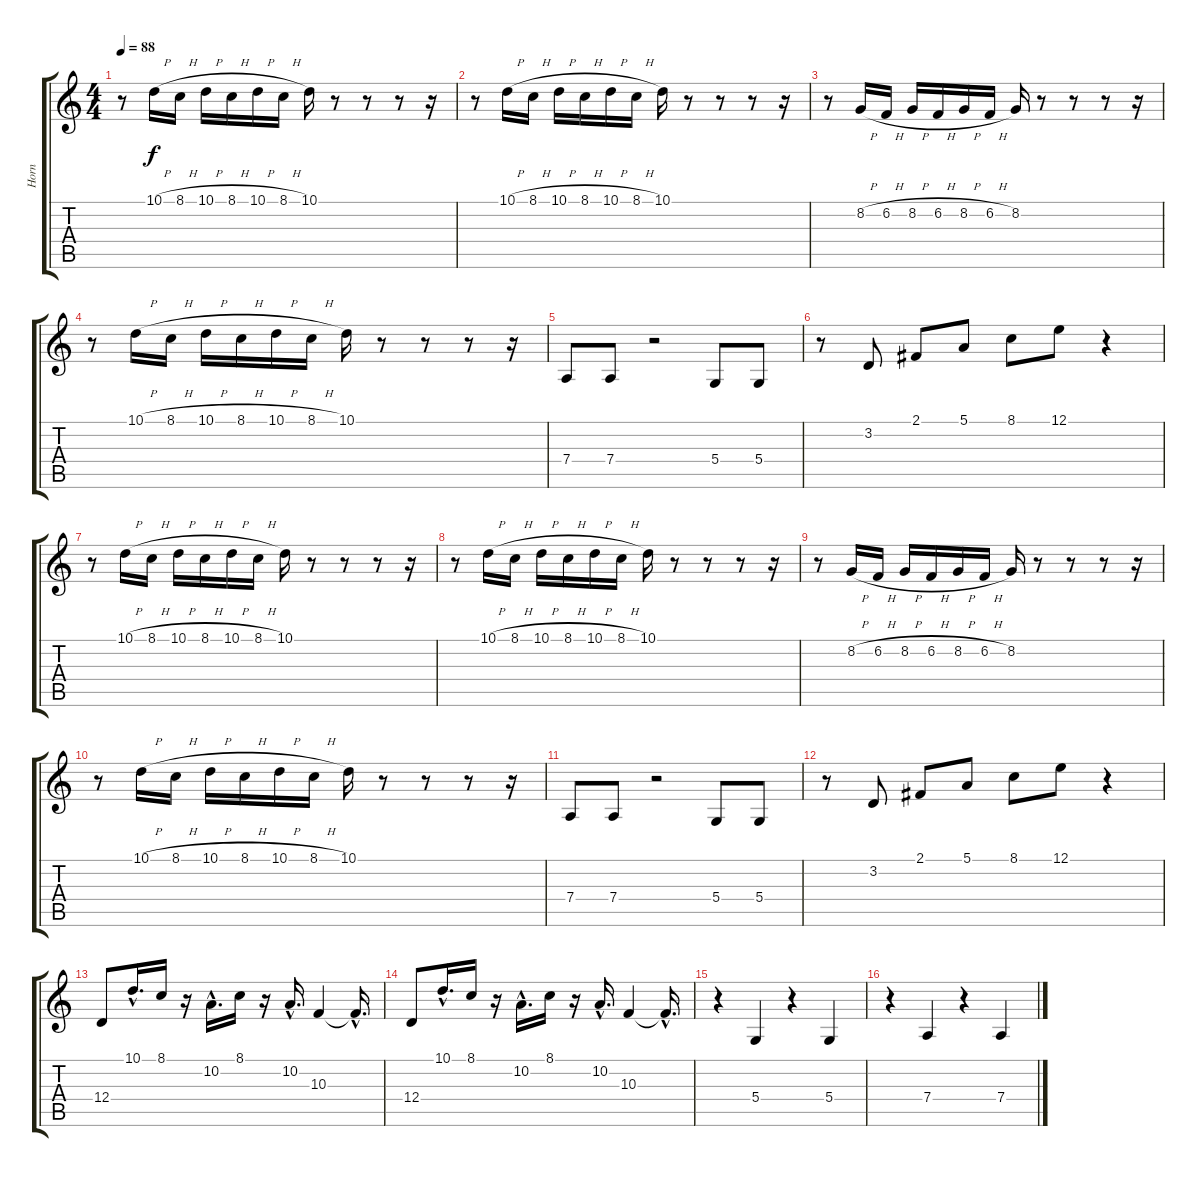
\track ("Horn" "Horn") {instrument frenchhorn}
\staff {score tabs}
\tuning (E4 B3 G3 D3 A2 E2) {hide}
\ts (4 4)
\tempo 88
\clef g2
\ks c
r.8{dy f instrument frenchhorn} 10.1{h}.16 8.1{h}.16 10.1{h}.16 8.1{h}.16 10.1{h}.16 8.1{h}.16 10.1.16 r.8 r.8 r.8 r.16 |
r.8 10.1{h}.16 8.1{h}.16 10.1{h}.16 8.1{h}.16 10.1{h}.16 8.1{h}.16 10.1.16 r.8 r.8 r.8 r.16 |
r.8 8.2{h}.16 6.2{h}.16 8.2{h}.16 6.2{h}.16 8.2{h}.16 6.2{h}.16 8.2.16 r.8 r.8 r.8 r.16 |
r.8 10.1{h}.16 8.1{h}.16 10.1{h}.16 8.1{h}.16 10.1{h}.16 8.1{h}.16 10.1.16 r.8 r.8 r.8 r.16 |
7.4.8 7.4.8 r.2 5.4.8 5.4.8 |
r.8 3.2.8 2.1.8 5.1.8 8.1.8 12.1.8 r.4 |
r.8 10.1{h}.16 8.1{h}.16 10.1{h}.16 8.1{h}.16 10.1{h}.16 8.1{h}.16 10.1.16 r.8 r.8 r.8 r.16 |
r.8 10.1{h}.16 8.1{h}.16 10.1{h}.16 8.1{h}.16 10.1{h}.16 8.1{h}.16 10.1.16 r.8 r.8 r.8 r.16 |
r.8 8.2{h}.16 6.2{h}.16 8.2{h}.16 6.2{h}.16 8.2{h}.16 6.2{h}.16 8.2.16 r.8 r.8 r.8 r.16 |
r.8 10.1{h}.16 8.1{h}.16 10.1{h}.16 8.1{h}.16 10.1{h}.16 8.1{h}.16 10.1.16 r.8 r.8 r.8 r.16 |
7.4.8 7.4.8 r.2 5.4.8 5.4.8 |
r.8 3.2.8 2.1.8 5.1.8 8.1.8 12.1.8 r.4 |
12.4.8 10.1{hac}.16{d} 8.1.16 r.16 10.2{hac}.16{d} 8.1.16 r.16 10.2{hac}.16{d} 10.3.4 10.3{hac t}.16{d} |
12.4.8 10.1{hac}.16{d} 8.1.16 r.16 10.2{hac}.16{d} 8.1.16 r.16 10.2{hac}.16{d} 10.3.4 10.3{hac t}.16{d} |
r.4 5.4.4 r.4 5.4.4 |
r.4 7.4.4 r.4 7.4.4
